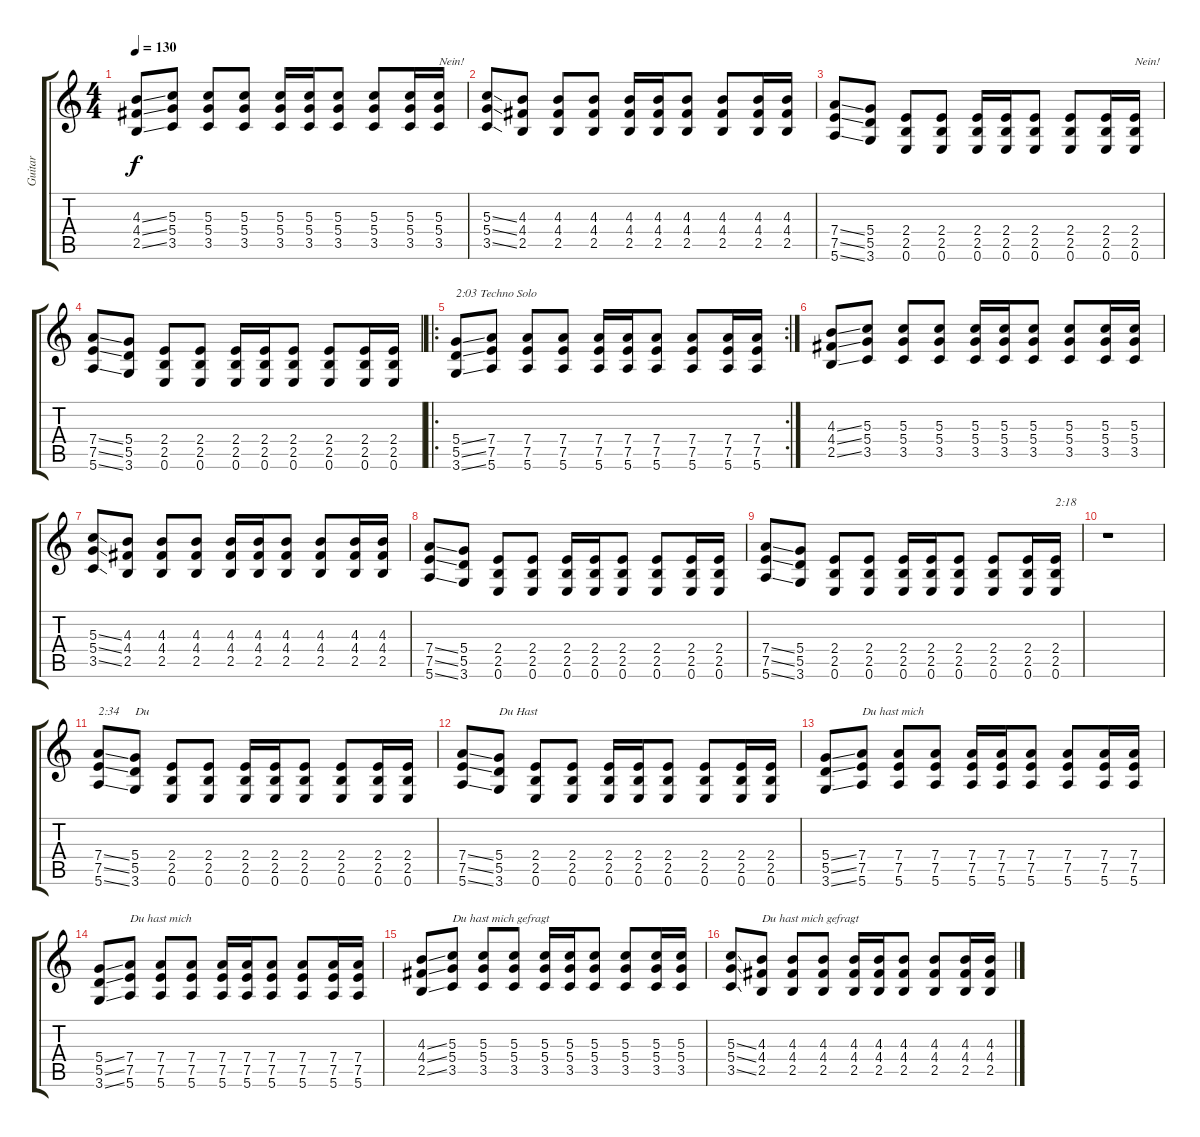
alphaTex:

\track ("Guitar" "Guitar") {instrument distortionguitar}
\staff {score tabs}
\tuning (E4 B3 G3 D3 A2 E2) {hide}
\ts (4 4)
\tempo 130
\clef g2
\ks c
(4.3{ss} 4.4{ss} 2.5{ss}).8{dy f} (5.3 5.4 3.5).8 (5.3 5.4 3.5).8 (5.3 5.4 3.5).8 (5.3 5.4 3.5).16 (5.3 5.4 3.5).16 (5.3 5.4 3.5).8 (5.3 5.4 3.5).8 (5.3 5.4 3.5).16 (5.3 5.4 3.5).16{txt "Nein!"} |
(5.3{ss} 5.4{ss} 3.5{ss}).8 (4.3 4.4 2.5).8 (4.3 4.4 2.5).8 (4.3 4.4 2.5).8 (4.3 4.4 2.5).16 (4.3 4.4 2.5).16 (4.3 4.4 2.5).8 (4.3 4.4 2.5).8 (4.3 4.4 2.5).16 (4.3 4.4 2.5).16 |
(7.4{ss} 7.5{ss} 5.6{ss}).8 (5.4 5.5 3.6).8 (2.4 2.5 0.6).8 (2.4 2.5 0.6).8 (2.4 2.5 0.6).16 (2.4 2.5 0.6).16 (2.4 2.5 0.6).8 (2.4 2.5 0.6).8 (2.4 2.5 0.6).16 (2.4 2.5 0.6).16{txt "Nein!"} |
(7.4{ss} 7.5{ss} 5.6{ss}).8 (5.4 5.5 3.6).8 (2.4 2.5 0.6).8 (2.4 2.5 0.6).8 (2.4 2.5 0.6).16 (2.4 2.5 0.6).16 (2.4 2.5 0.6).8 (2.4 2.5 0.6).8 (2.4 2.5 0.6).16 (2.4 2.5 0.6).16 |
\ro
\rc 2
(5.4{ss} 5.5{ss} 3.6{ss}).8{txt "2:03 Techno Solo"} (7.4 7.5 5.6).8 (7.4 7.5 5.6).8 (7.4 7.5 5.6).8 (7.4 7.5 5.6).16 (7.4 7.5 5.6).16 (7.4 7.5 5.6).8 (7.4 7.5 5.6).8 (7.4 7.5 5.6).16 (7.4 7.5 5.6).16 |
(4.3{ss} 4.4{ss} 2.5{ss}).8 (5.3 5.4 3.5).8 (5.3 5.4 3.5).8 (5.3 5.4 3.5).8 (5.3 5.4 3.5).16 (5.3 5.4 3.5).16 (5.3 5.4 3.5).8 (5.3 5.4 3.5).8 (5.3 5.4 3.5).16 (5.3 5.4 3.5).16 |
(5.3{ss} 5.4{ss} 3.5{ss}).8 (4.3 4.4 2.5).8 (4.3 4.4 2.5).8 (4.3 4.4 2.5).8 (4.3 4.4 2.5).16 (4.3 4.4 2.5).16 (4.3 4.4 2.5).8 (4.3 4.4 2.5).8 (4.3 4.4 2.5).16 (4.3 4.4 2.5).16 |
(7.4{ss} 7.5{ss} 5.6{ss}).8 (5.4 5.5 3.6).8 (2.4 2.5 0.6).8 (2.4 2.5 0.6).8 (2.4 2.5 0.6).16 (2.4 2.5 0.6).16 (2.4 2.5 0.6).8 (2.4 2.5 0.6).8 (2.4 2.5 0.6).16 (2.4 2.5 0.6).16 |
(7.4{ss} 7.5{ss} 5.6{ss}).8 (5.4 5.5 3.6).8 (2.4 2.5 0.6).8 (2.4 2.5 0.6).8 (2.4 2.5 0.6).16 (2.4 2.5 0.6).16 (2.4 2.5 0.6).8 (2.4 2.5 0.6).8 (2.4 2.5 0.6).16 (2.4 2.5 0.6).16{txt "2:18"} |
r.1 |
(7.4{ss} 7.5{ss} 5.6{ss}).8{txt "2:34"} (5.4 5.5 3.6).8{txt "Du"} (2.4 2.5 0.6).8 (2.4 2.5 0.6).8 (2.4 2.5 0.6).16 (2.4 2.5 0.6).16 (2.4 2.5 0.6).8 (2.4 2.5 0.6).8 (2.4 2.5 0.6).16 (2.4 2.5 0.6).16 |
(7.4{ss} 7.5{ss} 5.6{ss}).8 (5.4 5.5 3.6).8{txt "Du Hast"} (2.4 2.5 0.6).8 (2.4 2.5 0.6).8 (2.4 2.5 0.6).16 (2.4 2.5 0.6).16 (2.4 2.5 0.6).8 (2.4 2.5 0.6).8 (2.4 2.5 0.6).16 (2.4 2.5 0.6).16 |
(5.4{ss} 5.5{ss} 3.6{ss}).8 (7.4 7.5 5.6).8{txt "Du hast mich"} (7.4 7.5 5.6).8 (7.4 7.5 5.6).8 (7.4 7.5 5.6).16 (7.4 7.5 5.6).16 (7.4 7.5 5.6).8 (7.4 7.5 5.6).8 (7.4 7.5 5.6).16 (7.4 7.5 5.6).16 |
(5.4{ss} 5.5{ss} 3.6{ss}).8 (7.4 7.5 5.6).8{txt "Du hast mich"} (7.4 7.5 5.6).8 (7.4 7.5 5.6).8 (7.4 7.5 5.6).16 (7.4 7.5 5.6).16 (7.4 7.5 5.6).8 (7.4 7.5 5.6).8 (7.4 7.5 5.6).16 (7.4 7.5 5.6).16 |
(4.3{ss} 4.4{ss} 2.5{ss}).8 (5.3 5.4 3.5).8{txt "Du hast mich gefragt"} (5.3 5.4 3.5).8 (5.3 5.4 3.5).8 (5.3 5.4 3.5).16 (5.3 5.4 3.5).16 (5.3 5.4 3.5).8 (5.3 5.4 3.5).8 (5.3 5.4 3.5).16 (5.3 5.4 3.5).16 |
(5.3{ss} 5.4{ss} 3.5{ss}).8 (4.3 4.4 2.5).8{txt "Du hast mich gefragt"} (4.3 4.4 2.5).8 (4.3 4.4 2.5).8 (4.3 4.4 2.5).16 (4.3 4.4 2.5).16 (4.3 4.4 2.5).8 (4.3 4.4 2.5).8 (4.3 4.4 2.5).16 (4.3 4.4 2.5).16
